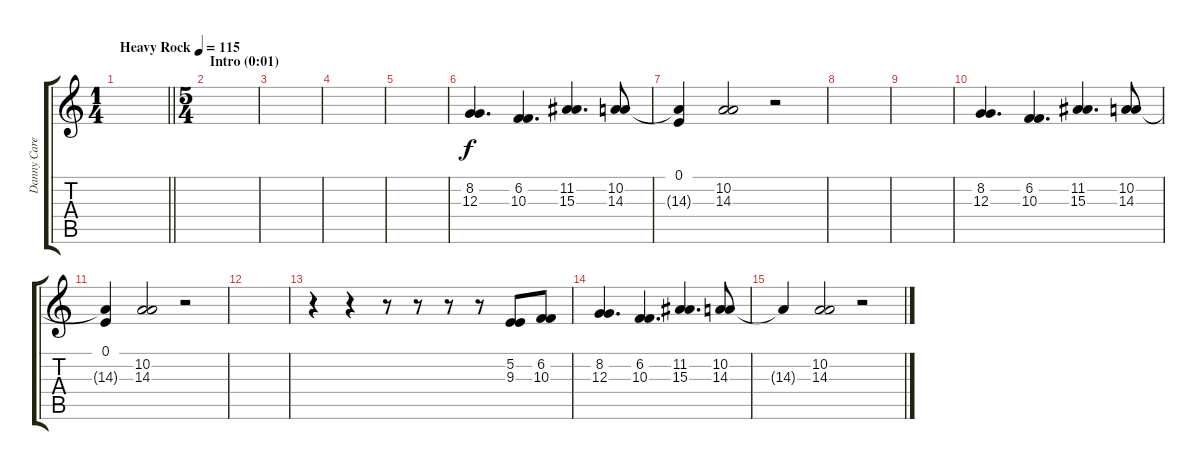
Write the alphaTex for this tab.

\track ("Danny Carey" "Danny Care") {instrument vibraphone}
\staff {score tabs}
\tuning (E4 B3 G3 D3 A2 E2) {hide}
\ts (1 4)
\tempo (115 "Heavy Rock")
\clef g2
\barLineRight lightlight
\ks c
|
\ts (5 4)
\section ("" "Intro (0:01)")
|
|
|
|
(8.2 12.3).4{d} (6.2 10.3).4{d} (11.2 15.3).4{d} (10.2 14.3).8 |
(0.1 14.3{t}).4 (10.2 14.3).2 r.2 |
|
|
(8.2 12.3).4{d} (6.2 10.3).4{d} (11.2 15.3).4{d} (10.2 14.3).8 |
(0.1 14.3{t}).4 (10.2 14.3).2 r.2 |
|
r.4 r.4 r.8 r.8 r.8 r.8 (5.2 9.3).8 (6.2 10.3).8 |
(8.2 12.3).4{d} (6.2 10.3).4{d} (11.2 15.3).4{d} (10.2 14.3).8 |
14.3{t}.4 (10.2 14.3).2 r.2
